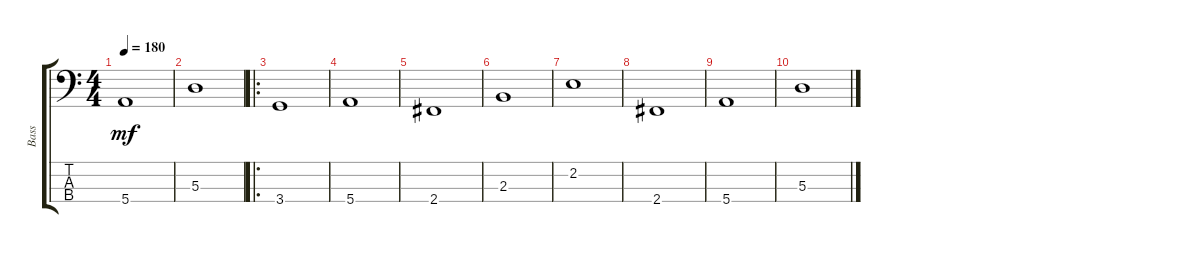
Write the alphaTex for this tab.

\track ("Bass" "Bass") {instrument electricbassfinger}
\staff {score tabs}
\tuning (G2 D2 A1 E1) {hide}
\ts (4 4)
\tempo 180
\clef f4
\ks c
5.4.1{dy mf} |
5.3.1 |
\ro
3.4.1 |
5.4.1 |
2.4.1 |
2.3.1 |
2.2.1 |
2.4.1 |
5.4.1 |
5.3.1
